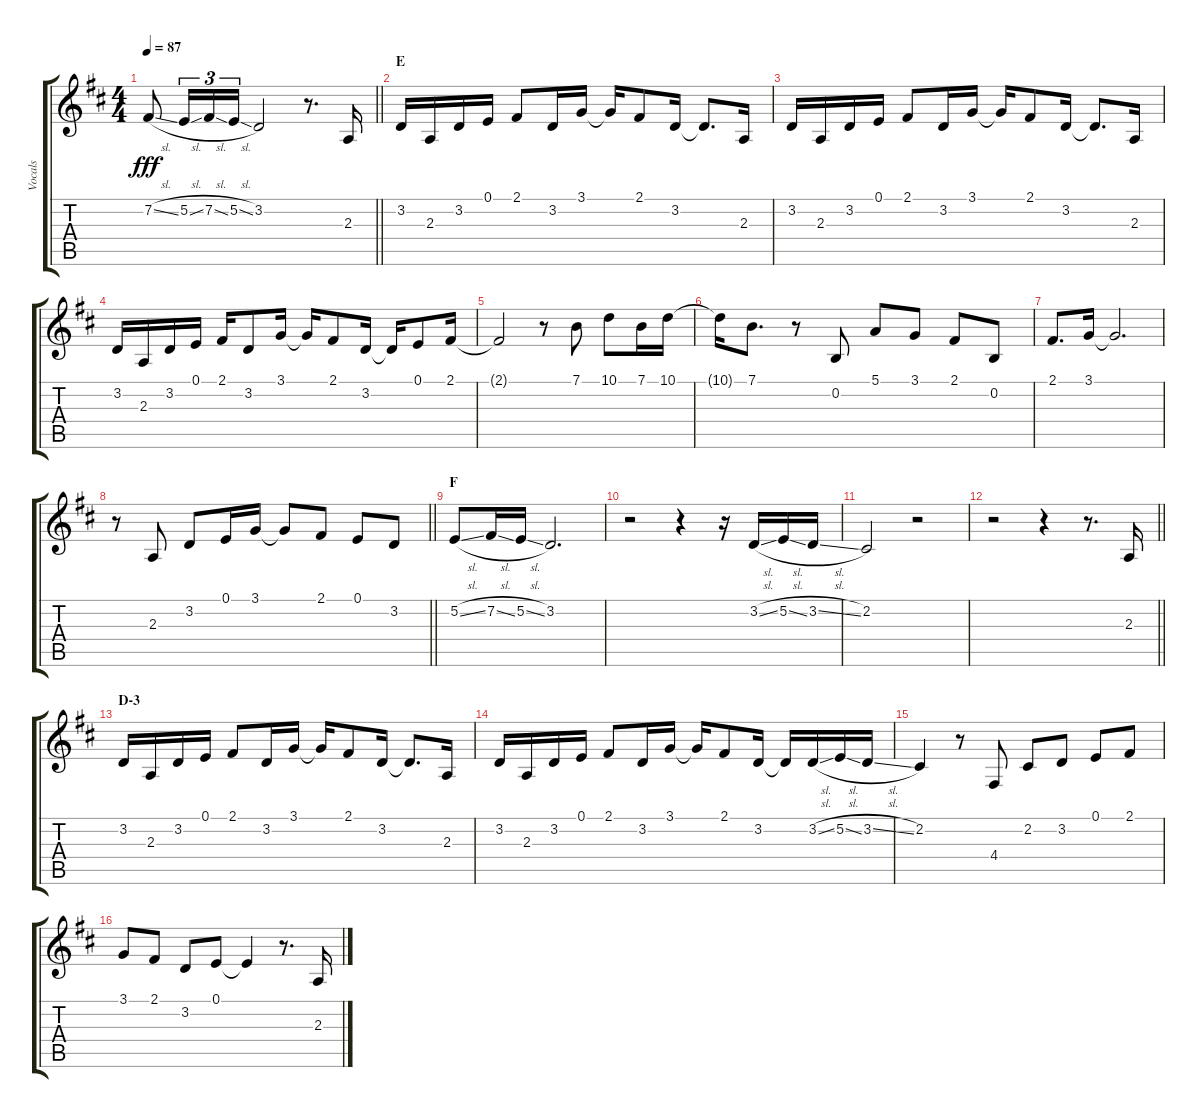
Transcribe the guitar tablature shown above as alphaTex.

\track ("Vocals" "Vocals") {instrument voiceoohs}
\staff {score tabs}
\tuning (E4 B3 G3 D3 A2 E2) {hide}
\ts (4 4)
\tempo 87
\clef g2
\barLineRight lightlight
\ks d
7.2{sl t}.8{dy fff} 5.2{sl}.16{tu (3 2)} 7.2{sl}.16{tu (3 2)} 5.2{sl}.16{tu (3 2)} 3.2.2 r.8{d} 2.3.16 |
\section ("" "E")
3.2.16 2.3.16 3.2.16 0.1.16 2.1.8 3.2.16 3.1.16 3.1{t}.16 2.1.8 3.2.16 3.2{t}.8{d} 2.3.16 |
3.2.16 2.3.16 3.2.16 0.1.16 2.1.8 3.2.16 3.1.16 3.1{t}.16 2.1.8 3.2.16 3.2{t}.8{d} 2.3.16 |
3.2.16 2.3.16 3.2.16 0.1.16 2.1.16 3.2.8 3.1.16 3.1{t}.16 2.1.8 3.2.16 3.2{t}.16 0.1.8 2.1.16 |
2.1{t}.2 r.8 7.1.8 10.1.8 7.1.16 10.1.16 |
10.1{t}.16 7.1.8{d} r.8 0.2.8 5.1.8 3.1.8 2.1.8 0.2.8 |
2.1.8{d} 3.1.16 3.1{t}.2{d} |
\barLineRight lightlight
r.8 2.3.8 3.2.8 0.1.16 3.1.16 3.1{t}.8 2.1.8 0.1.8 3.2.8 |
\section ("" "F")
5.2{sl}.8 7.2{sl}.16 5.2{sl}.16 3.2.2{d} |
r.2 r.4 r.16 3.2{sl}.16 5.2{sl}.16 3.2{sl}.16 |
2.2.2 r.2 |
\barLineRight lightlight
r.2 r.4 r.8{d} 2.3.16 |
\section ("" "D-3")
3.2.16 2.3.16 3.2.16 0.1.16 2.1.8 3.2.16 3.1.16 3.1{t}.16 2.1.8 3.2.16 3.2{t}.8{d} 2.3.16 |
3.2.16 2.3.16 3.2.16 0.1.16 2.1.8 3.2.16 3.1.16 3.1{t}.16 2.1.8 3.2.16 3.2{t}.16 3.2{sl}.16 5.2{sl}.16 3.2{sl}.16 |
2.2.4 r.8 4.4.8 2.2.8 3.2.8 0.1.8 2.1.8 |
3.1.8 2.1.8 3.2.8 0.1.8 0.1{t}.4 r.8{d} 2.3.16
